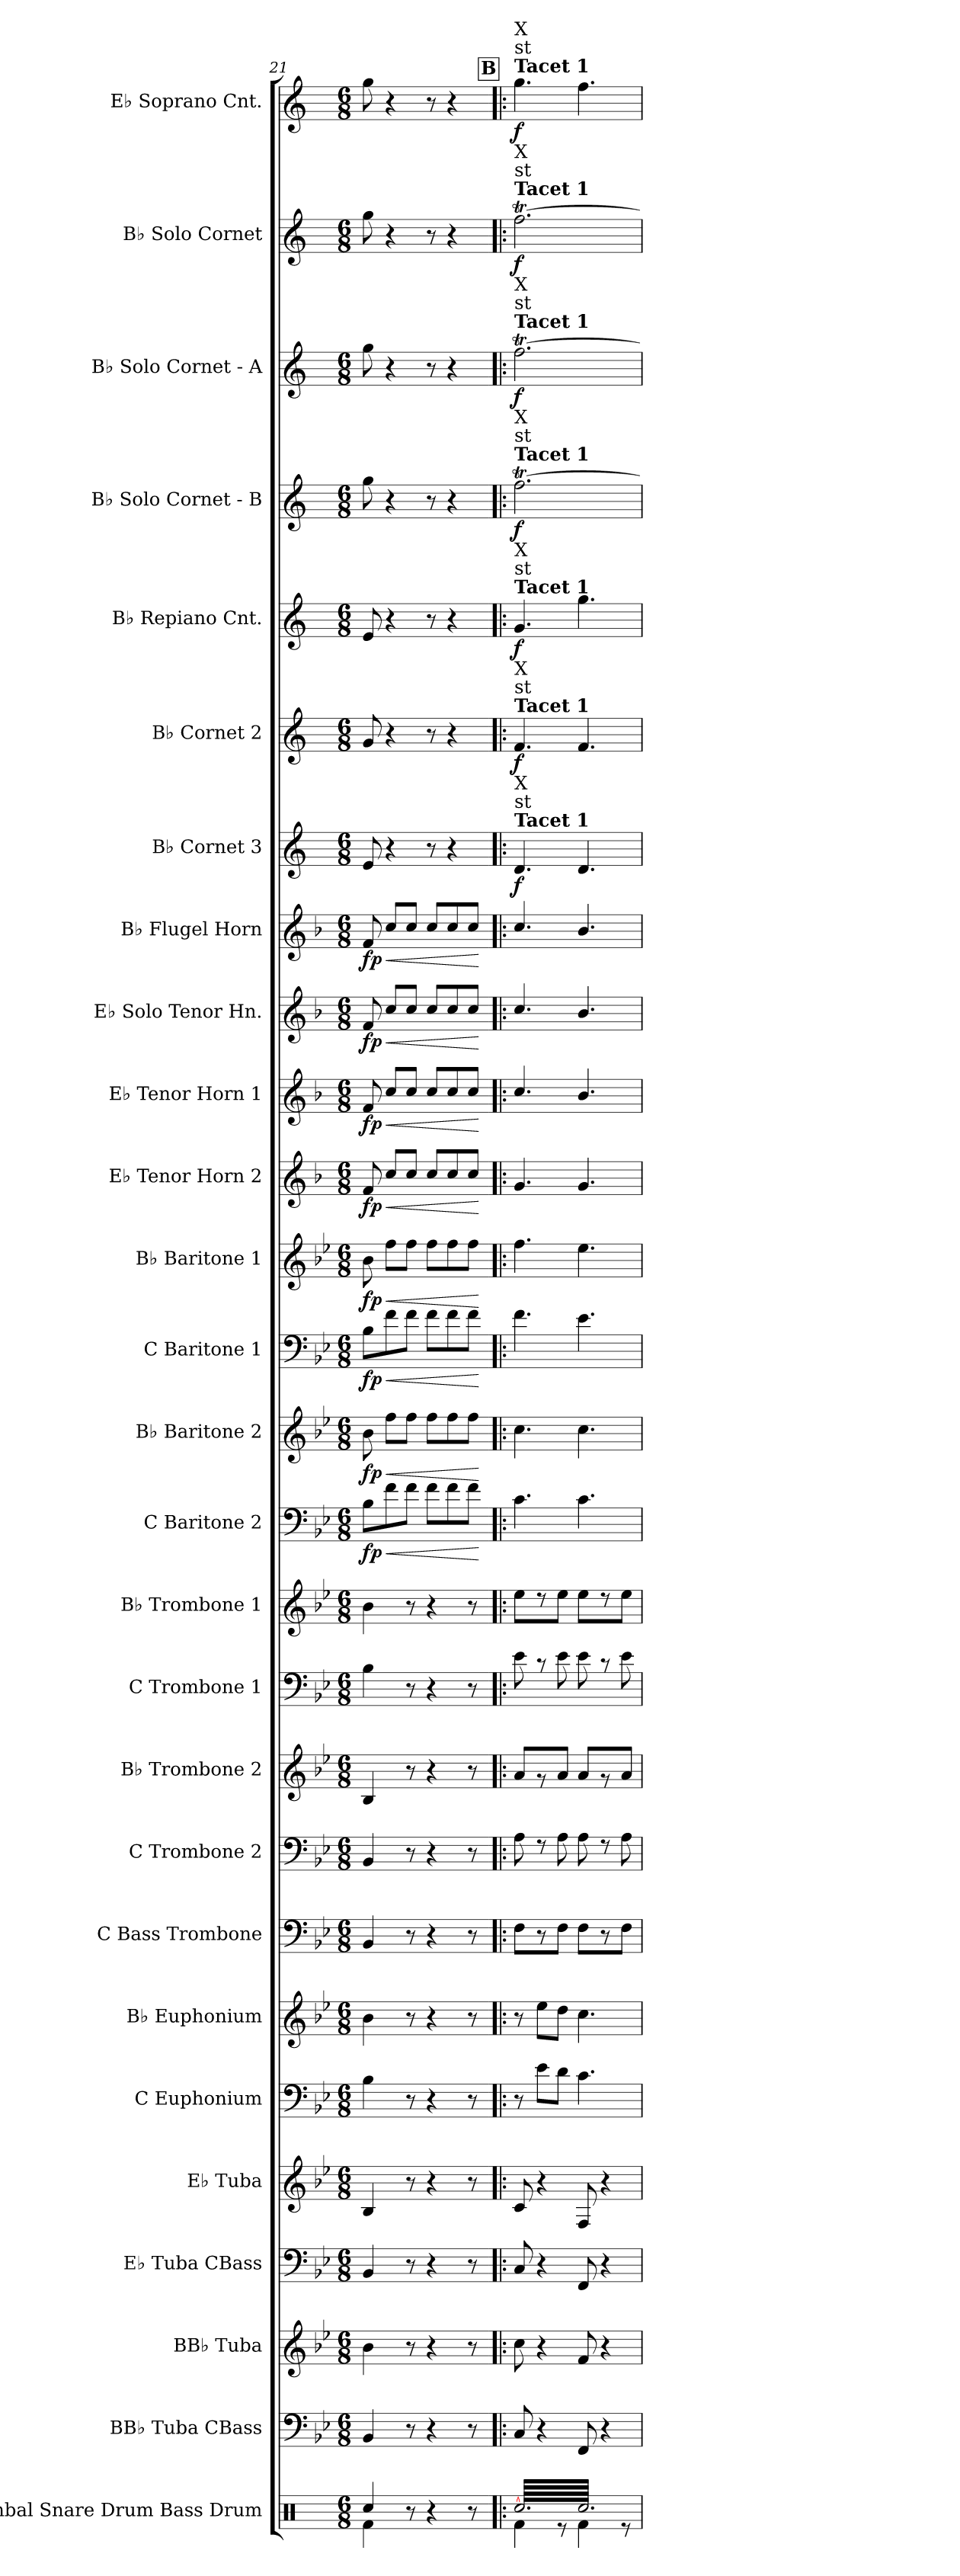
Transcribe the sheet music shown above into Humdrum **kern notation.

**kern	**dynam	**kern	**dynam	**kern	**dynam	**kern	**dynam	**kern	**dynam	**kern	**dynam	**kern	**dynam	**kern	**dynam	**kern	**dynam	**kern	**dynam	**kern	**dynam	**kern	**dynam	**kern	**dynam	**kern	**dynam	**kern	**dynam	**kern	**dynam	**kern	**dynam	**kern	**dynam	**kern	**dynam	**kern	**dynam	**kern	**dynam	**kern	**dynam	**kern	**dynam	**kern	**dynam	**kern	**dynam	**kern	**dynam	**kern	**dynam
*part27	*part27	*part26	*part26	*part25	*part25	*part24	*part24	*part23	*part23	*part22	*part22	*part21	*part21	*part20	*part20	*part19	*part19	*part18	*part18	*part17	*part17	*part16	*part16	*part15	*part15	*part14	*part14	*part13	*part13	*part12	*part12	*part11	*part11	*part10	*part10	*part9	*part9	*part8	*part8	*part7	*part7	*part6	*part6	*part5	*part5	*part4	*part4	*part3	*part3	*part2	*part2	*part1	*part1
*staff27	*staff27	*staff26	*staff26	*staff25	*staff25	*staff24	*staff24	*staff23	*staff23	*staff22	*staff22	*staff21	*staff21	*staff20	*staff20	*staff19	*staff19	*staff18	*staff18	*staff17	*staff17	*staff16	*staff16	*staff15	*staff15	*staff14	*staff14	*staff13	*staff13	*staff12	*staff12	*staff11	*staff11	*staff10	*staff10	*staff9	*staff9	*staff8	*staff8	*staff7	*staff7	*staff6	*staff6	*staff5	*staff5	*staff4	*staff4	*staff3	*staff3	*staff2	*staff2	*staff1	*staff1
*I"Cymbal Snare Drum Bass Drum	*	*I"BB♭ Tuba CBass	*	*I"BB♭ Tuba	*	*I"E♭ Tuba CBass	*	*I"E♭ Tuba	*	*I"C Euphonium	*	*I"B♭ Euphonium	*	*I"C Bass Trombone	*	*I"C Trombone 2	*	*I"B♭ Trombone 2	*	*I"C Trombone 1	*	*I"B♭ Trombone 1	*	*I"C Baritone 2	*	*I"B♭ Baritone 2	*	*I"C Baritone 1	*	*I"B♭ Baritone 1	*	*I"E♭ Tenor Horn 2	*	*I"E♭ Tenor Horn 1	*	*I"E♭ Solo Tenor Hn.	*	*I"B♭ Flugel Horn	*	*I"B♭ Cornet 3	*	*I"B♭ Cornet 2	*	*I"B♭ Repiano Cnt.	*	*I"B♭ Solo Cornet - B	*	*I"B♭ Solo Cornet - A	*	*I"B♭ Solo Cornet	*	*I"E♭ Soprano Cnt.	*
*I'Cym. S.D. B.D.	*	*	*	*I'BB♭ Tba.	*	*	*	*I'E♭ Tba.	*	*I'C Euph.	*	*I'B♭ Euph.	*	*I'C Bs. Tbn.	*	*I'C Tbn. 2	*	*I'B♭ Tbn. 2	*	*I'C Tbn. 1	*	*I'B♭ Tbn. 1	*	*I'C Bar. 2	*	*I'B♭ Bar. 2	*	*I'C Bar. 1	*	*I'B♭ Bar. 1	*	*I'E♭ Hn. 2	*	*I'E♭ Hn. 1	*	*I'E♭ Solo Hn.	*	*I'B♭ Flg. Hn.	*	*I'B♭ Cnt. 3	*	*I'B♭ Cnt. 2	*	*I'B♭ Rep. Cnt.	*	*I'B♭ Solo Cnt. - B	*	*I'B♭ Solo Cnt. - A	*	*I'B♭ Solo Cnt.	*	*I'E♭ Sop. Cnt.	*
*clefX	*	*clefF4	*	*clefG2	*	*clefF4	*	*clefG2	*	*clefF4	*	*clefG2	*	*clefF4	*	*clefF4	*	*clefG2	*	*clefF4	*	*clefG2	*	*clefF4	*	*clefG2	*	*clefF4	*	*clefG2	*	*clefG2	*	*clefG2	*	*clefG2	*	*clefG2	*	*clefG2	*	*clefG2	*	*clefG2	*	*clefG2	*	*clefG2	*	*clefG2	*	*clefG2	*
*	*	*	*	*ITrd14c24	*	*	*	*ITrd7c12	*	*	*	*ITrd7c12	*	*	*	*	*	*ITrd7c12	*	*	*	*ITrd7c12	*	*	*	*ITrd7c12	*	*	*	*ITrd7c12	*	*ITrd4c7	*	*ITrd4c7	*	*ITrd4c7	*	*ITrd4c7	*	*ITrd1c2	*	*ITrd1c2	*	*ITrd1c2	*	*ITrd1c2	*	*ITrd1c2	*	*ITrd1c2	*	*ITrd1c2	*
*k[]	*	*k[b-e-]	*	*k[b-e-]	*	*k[b-e-]	*	*k[b-e-]	*	*k[b-e-]	*	*k[b-e-]	*	*k[b-e-]	*	*k[b-e-]	*	*k[b-e-]	*	*k[b-e-]	*	*k[b-e-]	*	*k[b-e-]	*	*k[b-e-]	*	*k[b-e-]	*	*k[b-e-]	*	*k[b-e-]	*	*k[b-e-]	*	*k[b-e-]	*	*k[b-e-]	*	*k[b-e-]	*	*k[b-e-]	*	*k[b-e-]	*	*k[b-e-]	*	*k[b-e-]	*	*k[b-e-]	*	*k[b-e-]	*
*M6/8	*	*M6/8	*	*M6/8	*	*M6/8	*	*M6/8	*	*M6/8	*	*M6/8	*	*M6/8	*	*M6/8	*	*M6/8	*	*M6/8	*	*M6/8	*	*M6/8	*	*M6/8	*	*M6/8	*	*M6/8	*	*M6/8	*	*M6/8	*	*M6/8	*	*M6/8	*	*M6/8	*	*M6/8	*	*M6/8	*	*M6/8	*	*M6/8	*	*M6/8	*	*M6/8	*
=21	=21	=21	=21	=21	=21	=21	=21	=21	=21	=21	=21	=21	=21	=21	=21	=21	=21	=21	=21	=21	=21	=21	=21	=21	=21	=21	=21	=21	=21	=21	=21	=21	=21	=21	=21	=21	=21	=21	=21	=21	=21	=21	=21	=21	=21	=21	=21	=21	=21	=21	=21	=21	=21
*^	*	*	*	*	*	*	*	*	*	*	*	*	*	*	*	*	*	*	*	*	*	*	*	*	*	*	*	*	*	*	*	*	*	*	*	*	*	*	*	*	*	*	*	*	*	*	*	*	*	*	*	*	*
!	!	!	!	!	!	!	!	!	!	!	!	!	!	!	!	!	!	!	!	!	!	!	!	!	!	!LO:DY:b	!	!LO:DY:b	!	!LO:DY:b	!	!LO:DY:b	!	!LO:DY:b	!	!LO:DY:b	!	!LO:DY:b	!	!LO:DY:b	!	!	!	!	!	!	!	!	!	!	!	!	!	!
4Rcc/	4Rf\	.	4BB-/	.	4BB-\	.	4BB-/	.	4BB-/	.	4B-\	.	4B-\	.	4BB-/	.	4BB-/	.	4BB-/	.	4B-\	.	4B-\	.	8B-\L	fp	8B-\	fp	8B-\L	fp	8B-\	fp	8B-/	fp	8B-/	fp	8B-/	fp	8B-/	fp	8d/	.	8f/	.	8d/	.	8ff\	.	8ff\	.	8ff\	.	8ff\	.
!	!	!	!	!	!	!	!	!	!	!	!	!	!	!	!	!	!	!	!	!	!	!	!	!	!	!LO:HP:b	!	!LO:HP:b	!	!LO:HP:b	!	!LO:HP:b	!	!LO:HP:b	!	!LO:HP:b	!	!LO:HP:b	!	!LO:HP:b	!	!	!	!	!	!	!	!	!	!	!	!	!	!
.	.	.	.	.	.	.	.	.	.	.	.	.	.	.	.	.	.	.	.	.	.	.	.	.	8f\	<	8f\L	<	8f\	<	8f\L	<	8f/L	<	8f/L	<	8f/L	<	8f/L	<	4r	.	4r	.	4r	.	4r	.	4r	.	4r	.	4r	.
8r	2ryy	.	8r	.	8r	.	8r	.	8r	.	8r	.	8r	.	8r	.	8r	.	8r	.	8r	.	8r	.	8f\J	.	8f\J	.	8f\J	.	8f\J	.	8f/J	.	8f/J	.	8f/J	.	8f/J	.	.	.	.	.	.	.	.	.	.	.	.	.	.	.
4r	.	.	4r	.	4r	.	4r	.	4r	.	4r	.	4r	.	4r	.	4r	.	4r	.	4r	.	4r	.	8f\L	.	8f\L	.	8f\L	.	8f\L	.	8f/L	.	8f/L	.	8f/L	.	8f/L	.	8r	.	8r	.	8r	.	8r	.	8r	.	8r	.	8r	.
.	.	.	.	.	.	.	.	.	.	.	.	.	.	.	.	.	.	.	.	.	.	.	.	.	8f\	.	8f\	.	8f\	.	8f\	.	8f/	.	8f/	.	8f/	.	8f/	.	4r	.	4r	.	4r	.	4r	.	4r	.	4r	.	4r	.
8r	.	.	8r	.	8r	.	8r	.	8r	.	8r	.	8r	.	8r	.	8r	.	8r	.	8r	.	8r	.	8f\J	.	8f\J	.	8f\J	.	8f\J	.	8f/J	.	8f/J	.	8f/J	.	8f/J	.	.	.	.	.	.	.	.	.	.	.	.	.	.	.
*v	*v	*	*	*	*	*	*	*	*	*	*	*	*	*	*	*	*	*	*	*	*	*	*	*	*	*	*	*	*	*	*	*	*	*	*	*	*	*	*	*	*	*	*	*	*	*	*	*	*	*	*	*	*	*
.	.	.	.	.	.	.	.	.	.	.	.	.	.	.	.	.	.	.	.	.	.	.	.	.	[	.	[	.	[	.	[	.	[	.	[	.	[	.	[	.	.	.	.	.	.	.	.	.	.	.	.	.	.
!!LO:REH:place=s1:a:B:fs=18:t=B
=22!|:	=22!|:	=22!|:	=22!|:	=22!|:	=22!|:	=22!|:	=22!|:	=22!|:	=22!|:	=22!|:	=22!|:	=22!|:	=22!|:	=22!|:	=22!|:	=22!|:	=22!|:	=22!|:	=22!|:	=22!|:	=22!|:	=22!|:	=22!|:	=22!|:	=22!|:	=22!|:	=22!|:	=22!|:	=22!|:	=22!|:	=22!|:	=22!|:	=22!|:	=22!|:	=22!|:	=22!|:	=22!|:	=22!|:	=22!|:	=22!|:	=22!|:	=22!|:	=22!|:	=22!|:	=22!|:	=22!|:	=22!|:	=22!|:	=22!|:	=22!|:	=22!|:	=22!|:	=22!|:
*^	*	*	*	*	*	*	*	*	*	*	*	*	*	*	*	*	*	*	*	*	*	*	*	*	*	*	*	*	*	*	*	*	*	*	*	*	*	*	*	*	*	*	*	*	*	*	*	*	*	*	*	*	*
!	!	!	!	!	!	!	!	!	!	!	!	!	!	!	!	!	!	!	!	!	!	!	!	!	!	!	!	!	!	!	!	!	!	!	!	!	!	!	!	!	!	!	!	!	!	!	!	!	!	!	!	!	!LO:TX:a:B:t=Tacet 1	!
!	!	!	!	!	!	!	!	!	!	!	!	!	!	!	!	!	!	!	!	!	!	!	!	!	!	!	!	!	!	!	!	!	!	!	!	!	!	!	!	!	!	!	!	!	!	!	!	!	!	!	!	!	!LO:TX:a:t=st	!
!	!	!	!	!	!	!	!	!	!	!	!	!	!	!	!	!	!	!	!	!	!	!	!	!	!	!	!	!	!	!	!	!	!	!	!	!	!	!	!	!	!	!	!	!	!	!	!	!	!	!	!	!	!LO:TX:a:t=X	!
!	!	!	!	!	!	!	!	!	!	!	!	!	!	!	!	!	!	!	!	!	!	!	!	!	!	!	!	!	!	!	!	!	!	!	!	!	!	!	!	!	!	!	!	!	!	!	!	!	!	!	!LO:TX:a:B:t=Tacet 1	!	!	!
!	!	!	!	!	!	!	!	!	!	!	!	!	!	!	!	!	!	!	!	!	!	!	!	!	!	!	!	!	!	!	!	!	!	!	!	!	!	!	!	!	!	!	!	!	!	!	!	!	!	!	!LO:TX:a:t=st	!	!	!
!	!	!	!	!	!	!	!	!	!	!	!	!	!	!	!	!	!	!	!	!	!	!	!	!	!	!	!	!	!	!	!	!	!	!	!	!	!	!	!	!	!	!	!	!	!	!	!	!	!	!	!LO:TX:a:t=X	!	!	!
!	!	!	!	!	!	!	!	!	!	!	!	!	!	!	!	!	!	!	!	!	!	!	!	!	!	!	!	!	!	!	!	!	!	!	!	!	!	!	!	!	!	!	!	!	!	!	!	!	!LO:TX:a:B:t=Tacet 1	!	!	!	!	!
!	!	!	!	!	!	!	!	!	!	!	!	!	!	!	!	!	!	!	!	!	!	!	!	!	!	!	!	!	!	!	!	!	!	!	!	!	!	!	!	!	!	!	!	!	!	!	!	!	!LO:TX:a:t=st	!	!	!	!	!
!	!	!	!	!	!	!	!	!	!	!	!	!	!	!	!	!	!	!	!	!	!	!	!	!	!	!	!	!	!	!	!	!	!	!	!	!	!	!	!	!	!	!	!	!	!	!	!	!	!LO:TX:a:t=X	!	!	!	!	!
!	!	!	!	!	!	!	!	!	!	!	!	!	!	!	!	!	!	!	!	!	!	!	!	!	!	!	!	!	!	!	!	!	!	!	!	!	!	!	!	!	!	!	!	!	!	!	!LO:TX:a:B:t=Tacet 1	!	!	!	!	!	!	!
!	!	!	!	!	!	!	!	!	!	!	!	!	!	!	!	!	!	!	!	!	!	!	!	!	!	!	!	!	!	!	!	!	!	!	!	!	!	!	!	!	!	!	!	!	!	!	!LO:TX:a:t=st	!	!	!	!	!	!	!
!	!	!	!	!	!	!	!	!	!	!	!	!	!	!	!	!	!	!	!	!	!	!	!	!	!	!	!	!	!	!	!	!	!	!	!	!	!	!	!	!	!	!	!	!	!	!	!LO:TX:a:t=X	!	!	!	!	!	!	!
!	!	!	!	!	!	!	!	!	!	!	!	!	!	!	!	!	!	!	!	!	!	!	!	!	!	!	!	!	!	!	!	!	!	!	!	!	!	!	!	!	!	!	!	!	!LO:TX:a:B:t=Tacet 1	!	!	!	!	!	!	!	!	!
!	!	!	!	!	!	!	!	!	!	!	!	!	!	!	!	!	!	!	!	!	!	!	!	!	!	!	!	!	!	!	!	!	!	!	!	!	!	!	!	!	!	!	!	!	!LO:TX:a:t=st	!	!	!	!	!	!	!	!	!
!	!	!	!	!	!	!	!	!	!	!	!	!	!	!	!	!	!	!	!	!	!	!	!	!	!	!	!	!	!	!	!	!	!	!	!	!	!	!	!	!	!	!	!	!	!LO:TX:a:t=X	!	!	!	!	!	!	!	!	!
!	!	!	!	!	!	!	!	!	!	!	!	!	!	!	!	!	!	!	!	!	!	!	!	!	!	!	!	!	!	!	!	!	!	!	!	!	!	!	!	!	!	!	!LO:TX:a:B:t=Tacet 1	!	!	!	!	!	!	!	!	!	!	!
!	!	!	!	!	!	!	!	!	!	!	!	!	!	!	!	!	!	!	!	!	!	!	!	!	!	!	!	!	!	!	!	!	!	!	!	!	!	!	!	!	!	!	!LO:TX:a:t=st	!	!	!	!	!	!	!	!	!	!	!
!	!	!	!	!	!	!	!	!	!	!	!	!	!	!	!	!	!	!	!	!	!	!	!	!	!	!	!	!	!	!	!	!	!	!	!	!	!	!	!	!	!	!	!LO:TX:a:t=X	!	!	!	!	!	!	!	!	!	!	!
!	!	!	!	!	!	!	!	!	!	!	!	!	!	!	!	!	!	!	!	!	!	!	!	!	!	!	!	!	!	!	!	!	!	!	!	!	!	!	!	!	!LO:TX:a:B:t=Tacet 1	!	!	!	!	!	!	!	!	!	!	!	!	!
!	!	!	!	!	!	!	!	!	!	!	!	!	!	!	!	!	!	!	!	!	!	!	!	!	!	!	!	!	!	!	!	!	!	!	!	!	!	!	!	!	!LO:TX:a:t=st	!	!	!	!	!	!	!	!	!	!	!	!	!
!	!	!	!	!	!	!	!	!	!	!	!	!	!	!	!	!	!	!	!	!	!	!	!	!	!	!	!	!	!	!	!	!	!	!	!	!	!	!	!	!	!LO:TX:a:t=X	!	!	!	!	!	!	!	!	!	!	!	!	!
!	!	!LO:DY:b	!	!	!	!	!	!	!	!	!	!	!	!	!	!	!	!	!	!	!	!	!	!	!	!	!	!	!	!	!	!	!	!	!	!	!	!	!	!	!	!	!	!	!	!	!	!	!	!	!	!	!	!
!	!	!LO:DY:n=1:b	!	!	!	!	!	!	!	!	!	!	!	!	!	!	!	!	!	!	!	!	!	!	!	!	!	!	!	!	!	!	!	!	!	!	!	!	!	!	!	!	!	!	!	!	!	!	!	!	!	!	!	!
!	!	!LO:DY:n=2:b	!	!LO:DY:b	!	!	!	!	!	!	!	!	!	!	!	!	!	!	!	!	!	!	!	!	!	!	!	!	!	!	!	!	!	!	!	!	!	!	!	!	!	!	!	!	!	!	!	!	!	!	!	!	!	!
!	!	!	!	!LO:DY:n=1:b	!	!	!	!	!	!	!	!	!	!	!	!	!	!	!	!	!	!	!	!	!	!	!	!	!	!	!	!	!	!	!	!	!	!	!	!	!	!	!	!	!	!	!	!	!	!	!	!	!	!
!	!	!	!	!LO:DY:n=2:b	!	!LO:DY:b	!	!	!	!	!	!	!	!	!	!	!	!	!	!	!	!	!	!	!	!	!	!	!	!	!	!	!	!	!	!	!	!	!	!	!	!	!	!	!	!	!	!	!	!	!	!	!	!
!	!	!	!	!	!	!LO:DY:n=1:b	!	!	!	!	!	!	!	!	!	!	!	!	!	!	!	!	!	!	!	!	!	!	!	!	!	!	!	!	!	!	!	!	!	!	!	!	!	!	!	!	!	!	!	!	!	!	!	!
!	!	!	!	!	!	!LO:DY:n=2:b	!	!LO:DY:b	!	!	!	!	!	!	!	!	!	!	!	!	!	!	!	!	!	!	!	!	!	!	!	!	!	!	!	!	!	!	!	!	!	!	!	!	!	!	!	!	!	!	!	!	!	!
!	!	!	!	!	!	!	!	!LO:DY:n=1:b	!	!	!	!	!	!	!	!	!	!	!	!	!	!	!	!	!	!	!	!	!	!	!	!	!	!	!	!	!	!	!	!	!	!	!	!	!	!	!	!	!	!	!	!	!	!
!	!	!	!	!	!	!	!	!LO:DY:n=2:b	!	!LO:DY:b	!	!	!	!	!	!	!	!	!	!	!	!	!	!	!	!	!	!	!	!	!	!	!	!	!	!	!	!	!	!	!	!	!	!	!	!	!	!	!	!	!	!	!	!
!	!	!	!	!	!	!	!	!	!	!LO:DY:n=1:b	!	!	!	!	!	!	!	!	!	!	!	!	!	!	!	!	!	!	!	!	!	!	!	!	!	!	!	!	!	!	!	!	!	!	!	!	!	!	!	!	!	!	!	!
!	!	!	!	!	!	!	!	!	!	!LO:DY:n=2:b	!	!LO:DY:b	!	!	!	!	!	!	!	!	!	!	!	!	!	!	!	!	!	!	!	!	!	!	!	!	!	!	!	!	!	!	!	!	!	!	!	!	!	!	!	!	!	!
!	!	!	!	!	!	!	!	!	!	!	!	!LO:DY:n=1:b	!	!	!	!	!	!	!	!	!	!	!	!	!	!	!	!	!	!	!	!	!	!	!	!	!	!	!	!	!	!	!	!	!	!	!	!	!	!	!	!	!	!
!	!	!	!	!	!	!	!	!	!	!	!	!LO:DY:n=2:b	!	!LO:DY:b	!	!	!	!	!	!	!	!	!	!	!	!	!	!	!	!	!	!	!	!	!	!	!	!	!	!	!	!	!	!	!	!	!	!	!	!	!	!	!	!
!	!	!	!	!	!	!	!	!	!	!	!	!	!	!LO:DY:n=1:b	!	!	!	!	!	!	!	!	!	!	!	!	!	!	!	!	!	!	!	!	!	!	!	!	!	!	!	!	!	!	!	!	!	!	!	!	!	!	!	!
!	!	!	!	!	!	!	!	!	!	!	!	!	!	!LO:DY:n=2:b	!	!LO:DY:b	!	!	!	!	!	!	!	!	!	!	!	!	!	!	!	!	!	!	!	!	!	!	!	!	!	!	!	!	!	!	!	!	!	!	!	!	!	!
!	!	!	!	!	!	!	!	!	!	!	!	!	!	!	!	!LO:DY:n=1:b	!	!	!	!	!	!	!	!	!	!	!	!	!	!	!	!	!	!	!	!	!	!	!	!	!	!	!	!	!	!	!	!	!	!	!	!	!	!
!	!	!	!	!	!	!	!	!	!	!	!	!	!	!	!	!LO:DY:n=2:b	!	!LO:DY:b	!	!	!	!	!	!	!	!	!	!	!	!	!	!	!	!	!	!	!	!	!	!	!	!	!	!	!	!	!	!	!	!	!	!	!	!
!	!	!	!	!	!	!	!	!	!	!	!	!	!	!	!	!	!	!LO:DY:n=1:b	!	!	!	!	!	!	!	!	!	!	!	!	!	!	!	!	!	!	!	!	!	!	!	!	!	!	!	!	!	!	!	!	!	!	!	!
!	!	!	!	!	!	!	!	!	!	!	!	!	!	!	!	!	!	!LO:DY:n=2:b	!	!LO:DY:b	!	!	!	!	!	!	!	!	!	!	!	!	!	!	!	!	!	!	!	!	!	!	!	!	!	!	!	!	!	!	!	!	!	!
!	!	!	!	!	!	!	!	!	!	!	!	!	!	!	!	!	!	!	!	!LO:DY:n=1:b	!	!	!	!	!	!	!	!	!	!	!	!	!	!	!	!	!	!	!	!	!	!	!	!	!	!	!	!	!	!	!	!	!	!
!	!	!	!	!	!	!	!	!	!	!	!	!	!	!	!	!	!	!	!	!LO:DY:n=2:b	!	!LO:DY:b	!	!	!	!	!	!	!	!	!	!	!	!	!	!	!	!	!	!	!	!	!	!	!	!	!	!	!	!	!	!	!	!
!	!	!	!	!	!	!	!	!	!	!	!	!	!	!	!	!	!	!	!	!	!	!LO:DY:n=1:b	!	!	!	!	!	!	!	!	!	!	!	!	!	!	!	!	!	!	!	!	!	!	!	!	!	!	!	!	!	!	!	!
!	!	!	!	!	!	!	!	!	!	!	!	!	!	!	!	!	!	!	!	!	!	!LO:DY:n=2:b	!	!LO:DY:b	!	!	!	!	!	!	!	!	!	!	!	!	!	!	!	!	!	!	!	!	!	!	!	!	!	!	!	!	!	!
!	!	!	!	!	!	!	!	!	!	!	!	!	!	!	!	!	!	!	!	!	!	!	!	!LO:DY:n=1:b	!	!	!	!	!	!	!	!	!	!	!	!	!	!	!	!	!	!	!	!	!	!	!	!	!	!	!	!	!	!
!	!	!	!	!	!	!	!	!	!	!	!	!	!	!	!	!	!	!	!	!	!	!	!	!LO:DY:n=2:b	!	!LO:DY:b	!	!	!	!	!	!	!	!	!	!	!	!	!	!	!	!	!	!	!	!	!	!	!	!	!	!	!	!
!	!	!	!	!	!	!	!	!	!	!	!	!	!	!	!	!	!	!	!	!	!	!	!	!	!	!LO:DY:n=1:b	!	!	!	!	!	!	!	!	!	!	!	!	!	!	!	!	!	!	!	!	!	!	!	!	!	!	!	!
!	!	!	!	!	!	!	!	!	!	!	!	!	!	!	!	!	!	!	!	!	!	!	!	!	!	!LO:DY:n=2:b	!	!LO:DY:b	!	!	!	!	!	!	!	!	!	!	!	!	!	!	!	!	!	!	!	!	!	!	!	!	!	!
!	!	!	!	!	!	!	!	!	!	!	!	!	!	!	!	!	!	!	!	!	!	!	!	!	!	!	!	!LO:DY:n=1:b	!	!	!	!	!	!	!	!	!	!	!	!	!	!	!	!	!	!	!	!	!	!	!	!	!	!
!	!	!	!	!	!	!	!	!	!	!	!	!	!	!	!	!	!	!	!	!	!	!	!	!	!	!	!	!LO:DY:n=2:b	!	!LO:DY:b	!	!	!	!	!	!	!	!	!	!	!	!	!	!	!	!	!	!	!	!	!	!	!	!
!	!	!	!	!	!	!	!	!	!	!	!	!	!	!	!	!	!	!	!	!	!	!	!	!	!	!	!	!	!	!LO:DY:n=1:b	!	!	!	!	!	!	!	!	!	!	!	!	!	!	!	!	!	!	!	!	!	!	!	!
!	!	!	!	!	!	!	!	!	!	!	!	!	!	!	!	!	!	!	!	!	!	!	!	!	!	!	!	!	!	!LO:DY:n=2:b	!	!LO:DY:b	!	!	!	!	!	!	!	!	!	!	!	!	!	!	!	!	!	!	!	!	!	!
!	!	!	!	!	!	!	!	!	!	!	!	!	!	!	!	!	!	!	!	!	!	!	!	!	!	!	!	!	!	!	!	!LO:DY:n=1:b	!	!	!	!	!	!	!	!	!	!	!	!	!	!	!	!	!	!	!	!	!	!
!	!	!	!	!	!	!	!	!	!	!	!	!	!	!	!	!	!	!	!	!	!	!	!	!	!	!	!	!	!	!	!	!LO:DY:n=2:b	!	!LO:DY:b	!	!	!	!	!	!	!	!	!	!	!	!	!	!	!	!	!	!	!	!
!	!	!	!	!	!	!	!	!	!	!	!	!	!	!	!	!	!	!	!	!	!	!	!	!	!	!	!	!	!	!	!	!	!	!LO:DY:n=1:b	!	!	!	!	!	!	!	!	!	!	!	!	!	!	!	!	!	!	!	!
!	!	!	!	!	!	!	!	!	!	!	!	!	!	!	!	!	!	!	!	!	!	!	!	!	!	!	!	!	!	!	!	!	!	!LO:DY:n=2:b	!	!LO:DY:b	!	!	!	!	!	!	!	!	!	!	!	!	!	!	!	!	!	!
!	!	!	!	!	!	!	!	!	!	!	!	!	!	!	!	!	!	!	!	!	!	!	!	!	!	!	!	!	!	!	!	!	!	!	!	!LO:DY:n=1:b	!	!	!	!	!	!	!	!	!	!	!	!	!	!	!	!	!	!
!	!	!	!	!	!	!	!	!	!	!	!	!	!	!	!	!	!	!	!	!	!	!	!	!	!	!	!	!	!	!	!	!	!	!	!	!LO:DY:n=2:b	!	!LO:DY:b	!	!	!	!	!	!	!	!	!	!	!	!	!	!	!	!
!	!	!	!	!	!	!	!	!	!	!	!	!	!	!	!	!	!	!	!	!	!	!	!	!	!	!	!	!	!	!	!	!	!	!	!	!	!	!LO:DY:n=1:b	!	!	!	!	!	!	!	!	!	!	!	!	!	!	!	!
!	!	!	!	!	!	!	!	!	!	!	!	!	!	!	!	!	!	!	!	!	!	!	!	!	!	!	!	!	!	!	!	!	!	!	!	!	!	!LO:DY:n=2:b	!	!LO:DY:b	!	!	!	!	!	!	!	!	!	!	!	!	!	!
!	!	!	!	!	!	!	!	!	!	!	!	!	!	!	!	!	!	!	!	!	!	!	!	!	!	!	!	!	!	!	!	!	!	!	!	!	!	!	!	!LO:DY:n=1:b	!	!	!	!	!	!	!	!	!	!	!	!	!	!
!	!	!	!	!	!	!	!	!	!	!	!	!	!	!	!	!	!	!	!	!	!	!	!	!	!	!	!	!	!	!	!	!	!	!	!	!	!	!	!	!LO:DY:n=2:b	!	!LO:DY:b	!	!LO:DY:b	!	!LO:DY:b	!	!LO:DY:b	!	!LO:DY:b	!	!LO:DY:b	!	!LO:DY:b
*tremolo	*	*	*	*	*	*	*	*	*	*	*	*	*	*	*	*	*	*	*	*	*	*	*	*	*	*	*	*	*	*	*	*	*	*	*	*	*	*	*	*	*	*	*	*	*	*	*	*	*	*	*	*	*	*
[64Rcc/LLLL	4Rf\	mf other-dynamics f	8C/	mf other-dynamics f	8C\	mf other-dynamics f	8C/	mf other-dynamics f	8C/	mf other-dynamics f	8r	mf other-dynamics f	8r	mf other-dynamics f	8F\L	mf other-dynamics f	8A\	mf other-dynamics f	8A/L	mf other-dynamics f	8e-\	mf other-dynamics f	8e-\L	mf other-dynamics f	4.c\	mf other-dynamics f	4.c\	mf other-dynamics f	4.f\	mf other-dynamics f	4.f\	mf other-dynamics f	4.c/	mf other-dynamics f	4.f/	mf other-dynamics f	4.f/	mf other-dynamics f	4.f/	mf other-dynamics f	4.c/	f	4.e-/	f	4.f/	f	[2.ee-T\	f	[2.ee-T\	f	[2.ee-T\	f	4.ff\	f
64Rcc/	.	.	.	.	.	.	.	.	.	.	.	.	.	.	.	.	.	.	.	.	.	.	.	.	.	.	.	.	.	.	.	.	.	.	.	.	.	.	.	.	.	.	.	.	.	.	.	.	.	.	.	.	.	.
64Rcc/	.	.	.	.	.	.	.	.	.	.	.	.	.	.	.	.	.	.	.	.	.	.	.	.	.	.	.	.	.	.	.	.	.	.	.	.	.	.	.	.	.	.	.	.	.	.	.	.	.	.	.	.	.	.
64Rcc/	.	.	.	.	.	.	.	.	.	.	.	.	.	.	.	.	.	.	.	.	.	.	.	.	.	.	.	.	.	.	.	.	.	.	.	.	.	.	.	.	.	.	.	.	.	.	.	.	.	.	.	.	.	.
64Rcc/	.	.	.	.	.	.	.	.	.	.	.	.	.	.	.	.	.	.	.	.	.	.	.	.	.	.	.	.	.	.	.	.	.	.	.	.	.	.	.	.	.	.	.	.	.	.	.	.	.	.	.	.	.	.
64Rcc/	.	.	.	.	.	.	.	.	.	.	.	.	.	.	.	.	.	.	.	.	.	.	.	.	.	.	.	.	.	.	.	.	.	.	.	.	.	.	.	.	.	.	.	.	.	.	.	.	.	.	.	.	.	.
64Rcc/	.	.	.	.	.	.	.	.	.	.	.	.	.	.	.	.	.	.	.	.	.	.	.	.	.	.	.	.	.	.	.	.	.	.	.	.	.	.	.	.	.	.	.	.	.	.	.	.	.	.	.	.	.	.
64Rcc/	.	.	.	.	.	.	.	.	.	.	.	.	.	.	.	.	.	.	.	.	.	.	.	.	.	.	.	.	.	.	.	.	.	.	.	.	.	.	.	.	.	.	.	.	.	.	.	.	.	.	.	.	.	.
64Rcc/	.	.	4r	.	4r	.	4r	.	4r	.	8e-\L	.	8e-\L	.	8r	.	8rF	.	8rg	.	8rc	.	8rdd	.	.	.	.	.	.	.	.	.	.	.	.	.	.	.	.	.	.	.	.	.	.	.	.	.	.	.	.	.	.	.
64Rcc/	.	.	.	.	.	.	.	.	.	.	.	.	.	.	.	.	.	.	.	.	.	.	.	.	.	.	.	.	.	.	.	.	.	.	.	.	.	.	.	.	.	.	.	.	.	.	.	.	.	.	.	.	.	.
64Rcc/	.	.	.	.	.	.	.	.	.	.	.	.	.	.	.	.	.	.	.	.	.	.	.	.	.	.	.	.	.	.	.	.	.	.	.	.	.	.	.	.	.	.	.	.	.	.	.	.	.	.	.	.	.	.
64Rcc/	.	.	.	.	.	.	.	.	.	.	.	.	.	.	.	.	.	.	.	.	.	.	.	.	.	.	.	.	.	.	.	.	.	.	.	.	.	.	.	.	.	.	.	.	.	.	.	.	.	.	.	.	.	.
64Rcc/	.	.	.	.	.	.	.	.	.	.	.	.	.	.	.	.	.	.	.	.	.	.	.	.	.	.	.	.	.	.	.	.	.	.	.	.	.	.	.	.	.	.	.	.	.	.	.	.	.	.	.	.	.	.
64Rcc/	.	.	.	.	.	.	.	.	.	.	.	.	.	.	.	.	.	.	.	.	.	.	.	.	.	.	.	.	.	.	.	.	.	.	.	.	.	.	.	.	.	.	.	.	.	.	.	.	.	.	.	.	.	.
64Rcc/	.	.	.	.	.	.	.	.	.	.	.	.	.	.	.	.	.	.	.	.	.	.	.	.	.	.	.	.	.	.	.	.	.	.	.	.	.	.	.	.	.	.	.	.	.	.	.	.	.	.	.	.	.	.
64Rcc/	.	.	.	.	.	.	.	.	.	.	.	.	.	.	.	.	.	.	.	.	.	.	.	.	.	.	.	.	.	.	.	.	.	.	.	.	.	.	.	.	.	.	.	.	.	.	.	.	.	.	.	.	.	.
64Rcc/	8r	.	.	.	.	.	.	.	.	.	8d\J	.	8d\J	.	8F\J	.	8A\	.	8A/J	.	8e-\	.	8e-\J	.	.	.	.	.	.	.	.	.	.	.	.	.	.	.	.	.	.	.	.	.	.	.	.	.	.	.	.	.	.	.
64Rcc/	.	.	.	.	.	.	.	.	.	.	.	.	.	.	.	.	.	.	.	.	.	.	.	.	.	.	.	.	.	.	.	.	.	.	.	.	.	.	.	.	.	.	.	.	.	.	.	.	.	.	.	.	.	.
64Rcc/	.	.	.	.	.	.	.	.	.	.	.	.	.	.	.	.	.	.	.	.	.	.	.	.	.	.	.	.	.	.	.	.	.	.	.	.	.	.	.	.	.	.	.	.	.	.	.	.	.	.	.	.	.	.
64Rcc/	.	.	.	.	.	.	.	.	.	.	.	.	.	.	.	.	.	.	.	.	.	.	.	.	.	.	.	.	.	.	.	.	.	.	.	.	.	.	.	.	.	.	.	.	.	.	.	.	.	.	.	.	.	.
64Rcc/	.	.	.	.	.	.	.	.	.	.	.	.	.	.	.	.	.	.	.	.	.	.	.	.	.	.	.	.	.	.	.	.	.	.	.	.	.	.	.	.	.	.	.	.	.	.	.	.	.	.	.	.	.	.
64Rcc/	.	.	.	.	.	.	.	.	.	.	.	.	.	.	.	.	.	.	.	.	.	.	.	.	.	.	.	.	.	.	.	.	.	.	.	.	.	.	.	.	.	.	.	.	.	.	.	.	.	.	.	.	.	.
64Rcc/	.	.	.	.	.	.	.	.	.	.	.	.	.	.	.	.	.	.	.	.	.	.	.	.	.	.	.	.	.	.	.	.	.	.	.	.	.	.	.	.	.	.	.	.	.	.	.	.	.	.	.	.	.	.
64Rcc/	.	.	.	.	.	.	.	.	.	.	.	.	.	.	.	.	.	.	.	.	.	.	.	.	.	.	.	.	.	.	.	.	.	.	.	.	.	.	.	.	.	.	.	.	.	.	.	.	.	.	.	.	.	.
64Rcc/	4Rf\	.	8FF/	.	8FF/	.	8FF/	.	8FF/	.	4.c\	.	4.c\	.	8F\L	.	8A\	.	8A/L	.	8e-\	.	8e-\L	.	4.c\	.	4.c\	.	4.e-\	.	4.e-\	.	4.c/	.	4.e-/	.	4.e-/	.	4.e-/	.	4.c/	.	4.e-/	.	4.ff\	.	.	.	.	.	.	.	4.ee-\	.
64Rcc/	.	.	.	.	.	.	.	.	.	.	.	.	.	.	.	.	.	.	.	.	.	.	.	.	.	.	.	.	.	.	.	.	.	.	.	.	.	.	.	.	.	.	.	.	.	.	.	.	.	.	.	.	.	.
64Rcc/	.	.	.	.	.	.	.	.	.	.	.	.	.	.	.	.	.	.	.	.	.	.	.	.	.	.	.	.	.	.	.	.	.	.	.	.	.	.	.	.	.	.	.	.	.	.	.	.	.	.	.	.	.	.
64Rcc/	.	.	.	.	.	.	.	.	.	.	.	.	.	.	.	.	.	.	.	.	.	.	.	.	.	.	.	.	.	.	.	.	.	.	.	.	.	.	.	.	.	.	.	.	.	.	.	.	.	.	.	.	.	.
64Rcc/	.	.	.	.	.	.	.	.	.	.	.	.	.	.	.	.	.	.	.	.	.	.	.	.	.	.	.	.	.	.	.	.	.	.	.	.	.	.	.	.	.	.	.	.	.	.	.	.	.	.	.	.	.	.
64Rcc/	.	.	.	.	.	.	.	.	.	.	.	.	.	.	.	.	.	.	.	.	.	.	.	.	.	.	.	.	.	.	.	.	.	.	.	.	.	.	.	.	.	.	.	.	.	.	.	.	.	.	.	.	.	.
64Rcc/	.	.	.	.	.	.	.	.	.	.	.	.	.	.	.	.	.	.	.	.	.	.	.	.	.	.	.	.	.	.	.	.	.	.	.	.	.	.	.	.	.	.	.	.	.	.	.	.	.	.	.	.	.	.
64Rcc/	.	.	.	.	.	.	.	.	.	.	.	.	.	.	.	.	.	.	.	.	.	.	.	.	.	.	.	.	.	.	.	.	.	.	.	.	.	.	.	.	.	.	.	.	.	.	.	.	.	.	.	.	.	.
64Rcc/	.	.	4r	.	4r	.	4r	.	4r	.	.	.	.	.	8r	.	8rF	.	8rg	.	8rc	.	8rdd	.	.	.	.	.	.	.	.	.	.	.	.	.	.	.	.	.	.	.	.	.	.	.	.	.	.	.	.	.	.	.
64Rcc/	.	.	.	.	.	.	.	.	.	.	.	.	.	.	.	.	.	.	.	.	.	.	.	.	.	.	.	.	.	.	.	.	.	.	.	.	.	.	.	.	.	.	.	.	.	.	.	.	.	.	.	.	.	.
64Rcc/	.	.	.	.	.	.	.	.	.	.	.	.	.	.	.	.	.	.	.	.	.	.	.	.	.	.	.	.	.	.	.	.	.	.	.	.	.	.	.	.	.	.	.	.	.	.	.	.	.	.	.	.	.	.
64Rcc/	.	.	.	.	.	.	.	.	.	.	.	.	.	.	.	.	.	.	.	.	.	.	.	.	.	.	.	.	.	.	.	.	.	.	.	.	.	.	.	.	.	.	.	.	.	.	.	.	.	.	.	.	.	.
64Rcc/	.	.	.	.	.	.	.	.	.	.	.	.	.	.	.	.	.	.	.	.	.	.	.	.	.	.	.	.	.	.	.	.	.	.	.	.	.	.	.	.	.	.	.	.	.	.	.	.	.	.	.	.	.	.
64Rcc/	.	.	.	.	.	.	.	.	.	.	.	.	.	.	.	.	.	.	.	.	.	.	.	.	.	.	.	.	.	.	.	.	.	.	.	.	.	.	.	.	.	.	.	.	.	.	.	.	.	.	.	.	.	.
64Rcc/	.	.	.	.	.	.	.	.	.	.	.	.	.	.	.	.	.	.	.	.	.	.	.	.	.	.	.	.	.	.	.	.	.	.	.	.	.	.	.	.	.	.	.	.	.	.	.	.	.	.	.	.	.	.
64Rcc/	.	.	.	.	.	.	.	.	.	.	.	.	.	.	.	.	.	.	.	.	.	.	.	.	.	.	.	.	.	.	.	.	.	.	.	.	.	.	.	.	.	.	.	.	.	.	.	.	.	.	.	.	.	.
64Rcc/	8r	.	.	.	.	.	.	.	.	.	.	.	.	.	8F\J	.	8A\	.	8A/J	.	8e-\	.	8e-\J	.	.	.	.	.	.	.	.	.	.	.	.	.	.	.	.	.	.	.	.	.	.	.	.	.	.	.	.	.	.	.
64Rcc/	.	.	.	.	.	.	.	.	.	.	.	.	.	.	.	.	.	.	.	.	.	.	.	.	.	.	.	.	.	.	.	.	.	.	.	.	.	.	.	.	.	.	.	.	.	.	.	.	.	.	.	.	.	.
64Rcc/	.	.	.	.	.	.	.	.	.	.	.	.	.	.	.	.	.	.	.	.	.	.	.	.	.	.	.	.	.	.	.	.	.	.	.	.	.	.	.	.	.	.	.	.	.	.	.	.	.	.	.	.	.	.
64Rcc/	.	.	.	.	.	.	.	.	.	.	.	.	.	.	.	.	.	.	.	.	.	.	.	.	.	.	.	.	.	.	.	.	.	.	.	.	.	.	.	.	.	.	.	.	.	.	.	.	.	.	.	.	.	.
64Rcc/	.	.	.	.	.	.	.	.	.	.	.	.	.	.	.	.	.	.	.	.	.	.	.	.	.	.	.	.	.	.	.	.	.	.	.	.	.	.	.	.	.	.	.	.	.	.	.	.	.	.	.	.	.	.
64Rcc/	.	.	.	.	.	.	.	.	.	.	.	.	.	.	.	.	.	.	.	.	.	.	.	.	.	.	.	.	.	.	.	.	.	.	.	.	.	.	.	.	.	.	.	.	.	.	.	.	.	.	.	.	.	.
64Rcc/	.	.	.	.	.	.	.	.	.	.	.	.	.	.	.	.	.	.	.	.	.	.	.	.	.	.	.	.	.	.	.	.	.	.	.	.	.	.	.	.	.	.	.	.	.	.	.	.	.	.	.	.	.	.
64Rcc/JJJJ	.	.	.	.	.	.	.	.	.	.	.	.	.	.	.	.	.	.	.	.	.	.	.	.	.	.	.	.	.	.	.	.	.	.	.	.	.	.	.	.	.	.	.	.	.	.	.	.	.	.	.	.	.	.
*Xtremolo	*	*	*	*	*	*	*	*	*	*	*	*	*	*	*	*	*	*	*	*	*	*	*	*	*	*	*	*	*	*	*	*	*	*	*	*	*	*	*	*	*	*	*	*	*	*	*	*	*	*	*	*	*	*
*v	*v	*	*	*	*	*	*	*	*	*	*	*	*	*	*	*	*	*	*	*	*	*	*	*	*	*	*	*	*	*	*	*	*	*	*	*	*	*	*	*	*	*	*	*	*	*	*	*	*	*	*	*	*	*
=	=	=	=	=	=	=	=	=	=	=	=	=	=	=	=	=	=	=	=	=	=	=	=	=	=	=	=	=	=	=	=	=	=	=	=	=	=	=	=	=	=	=	=	=	=	=	=	=	=	=	=	=	=
*-	*-	*-	*-	*-	*-	*-	*-	*-	*-	*-	*-	*-	*-	*-	*-	*-	*-	*-	*-	*-	*-	*-	*-	*-	*-	*-	*-	*-	*-	*-	*-	*-	*-	*-	*-	*-	*-	*-	*-	*-	*-	*-	*-	*-	*-	*-	*-	*-	*-	*-	*-	*-	*-
